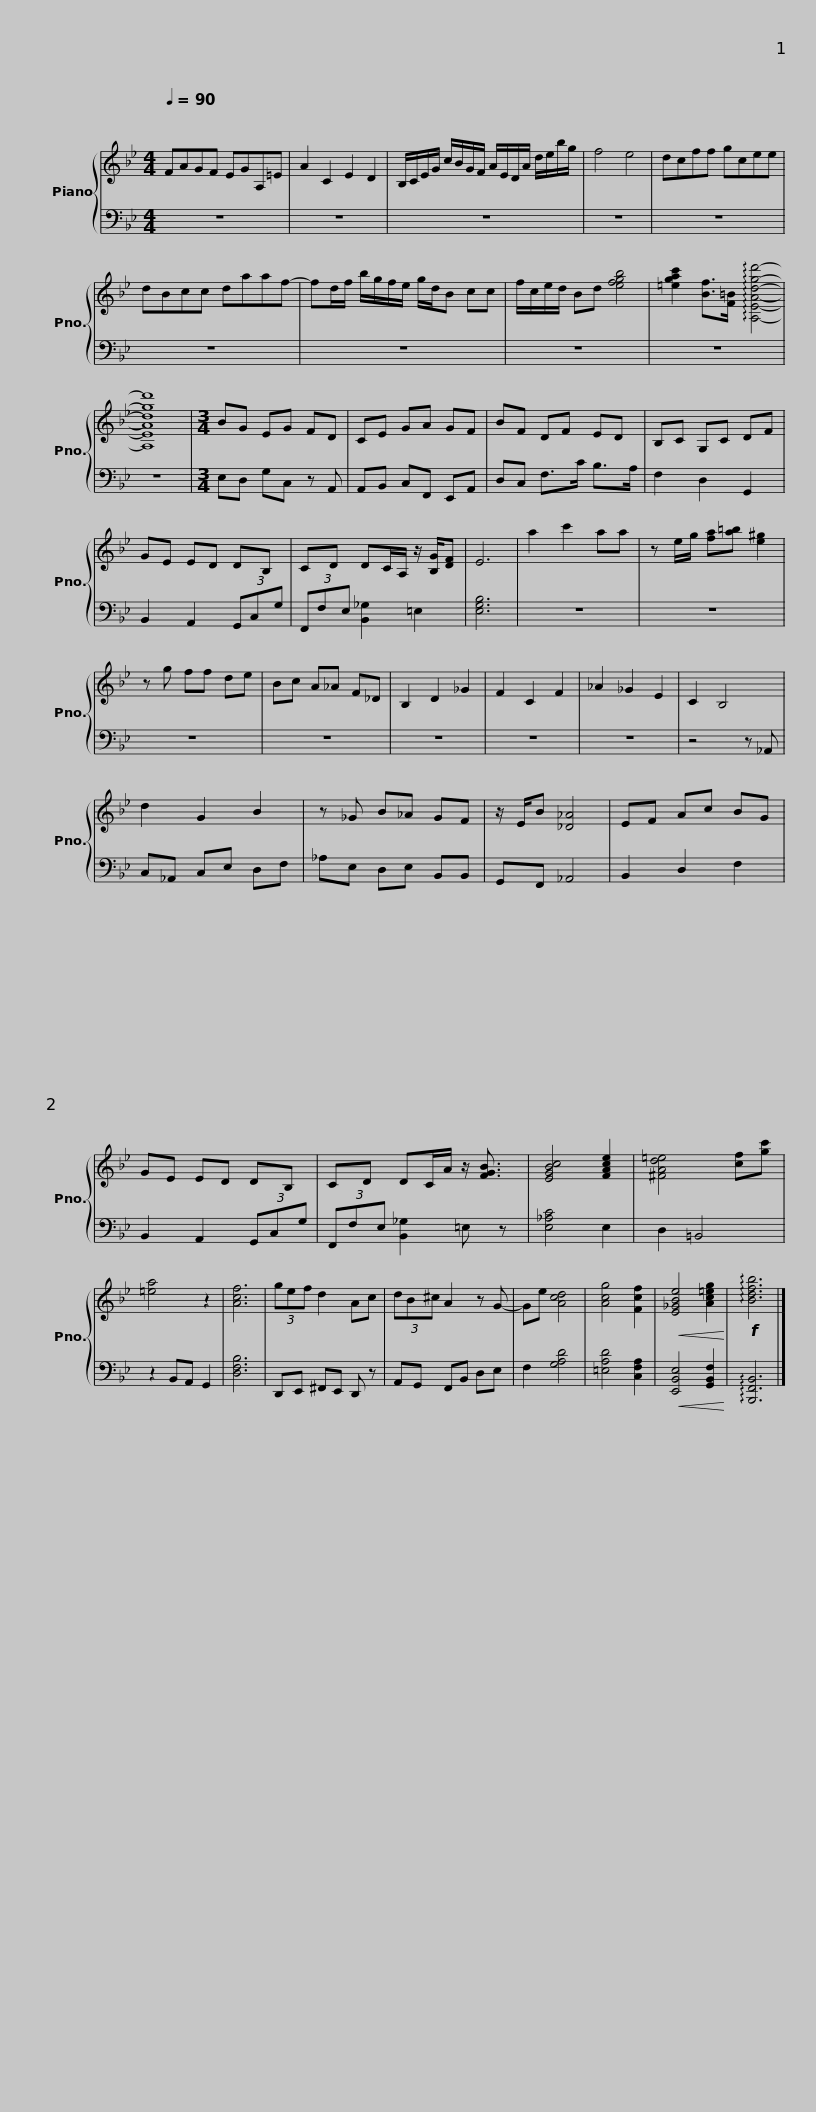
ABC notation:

X:1
%%score { 1 | 2 }
L:1/8
Q:1/4=90
M:4/4
I:linebreak $
K:Bb
V:1 treble
V:2 bass
V:1
 FAGF EGA,=E | A2 C2 E2 D2 | B,/C/E/G/ c/B/G/F/ A/E/D/A/ d/e/b/g/ | f4 e4 | dcff gcee |$ %5
 dBcc daaf- | fd/f/ b/g/f/e/ g/d/B cc | f/c/e/d/ Bd [efgb]4 | [=egac']2 [Bf]>[F=B] !arpeggio![A,EAdgd']4- | [A,EAdgd']8 | %10
[M:3/4] BG EG FD |$ CE GA GF | BF DF ED | B,C G,C DF | GE ED DB, | %15
 CD DC/A,/ z/ [B,G]/[DF] | E6 |$ a2 c'2 aa | z e/g/ [fa][a=b] [e^g]2 | z g ff de | %20
 Bc A_A F_D | B,2 D2 _G2 | F2 C2 F2 | _A2 _G2 E2 | C2 B,4 |$ %25
 d2 G2 B2 | z _G B_A GF | z/ E/B [_D_A]4 | EF Ac BG | GE ED DB, | %30
 CD DC/A/ z/ [FGB]3/2 |$ [EGBc]4 [FAce]2 | [^FAd=e]4 [cf][gc'] | [=ea]4 z2 | [Acf]6 | %35
 (3gef d2 Ac | (3dB^c A2 z G- | Ge [Acd]4 | [Acg]4 [Fcf]2 |!<(! [E_GBe]4 [Ac=eg]2!<)! |$ %40
!f! !arpeggio![Bdfb]6 |] %41
V:2
 z8 | z8 | z8 | z8 | z8 |$ %5
 z8 | z8 | z8 | z8 | z8 | %10
[M:3/4] E,D, G,C, z A,, |$ A,,B,, C,F,, E,,A,, | D,C, F,>C B,>A, | F,2 D,2 G,,2 | B,,2 A,,2 (3G,,C,G, | %15
 (3F,,F,E, [B,,_G,]2 =E,2 | [E,G,B,]6 |$ z6 | z6 | z6 | %20
 z6 | z6 | z6 | z6 | z4 z _A,, |$ %25
 C,_A,, C,E, D,F, | _A,E, D,E, B,,B,, | G,,F,, _A,,4 | B,,2 D,2 F,2 | B,,2 A,,2 (3G,,C,G, | %30
 (3F,,F,E, [B,,_G,]2 =E, z |$ [E,_A,C]4 E,2 | D,2 =B,,4 | z2 B,,A,, G,,2 | [D,F,B,]6 | %35
 D,,E,, ^F,,E,, D,, z | A,,G,, F,,B,, D,E, | F,2 [G,A,D]4 | [=E,A,D]4 [C,F,A,]2 |!<(! [E,,B,,E,]4 [G,,B,,F,]2!<)! |$ %40
 !arpeggio![B,,,F,,B,,]6 |] %41
